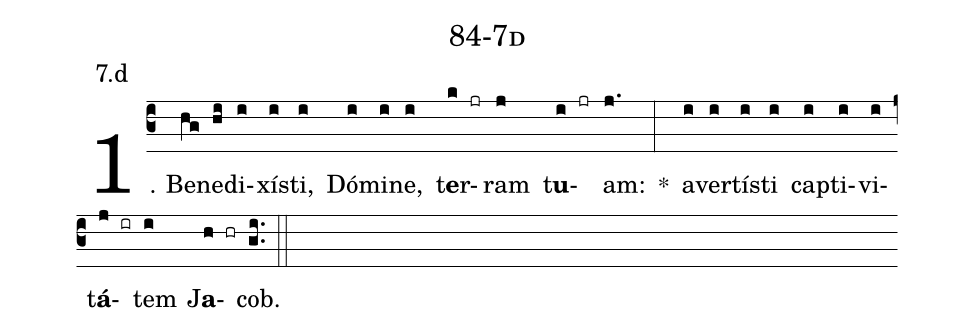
name: 84-7d;
annotation: 7.d;
%%
(c3)1. Be(hg)ne(hi)di(i)xís(i)ti,(i) Dó(i)mi(i)ne,(i) t<b>e</b>r(k jr)ram(j) t<b>u</b>(i jr)am:(j.) *(:) a(i)ver(i)tís(i)ti(i) cap(i)ti(i)vi(i)t<b>á</b>(j ir)tem(i) J<b>a</b>(h hr)cob.(gi..) (::)
